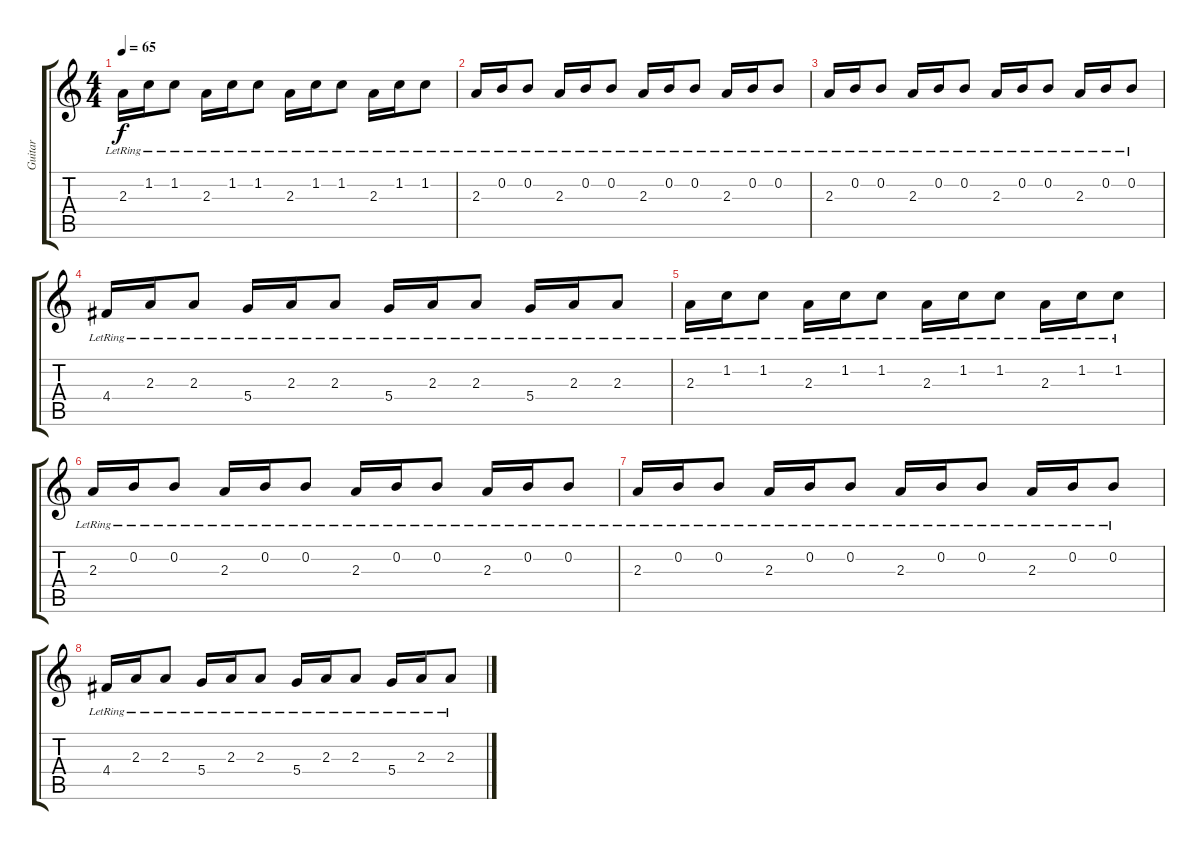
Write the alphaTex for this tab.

\track ("Guitar" "Guitar") {instrument electricguitarclean}
\staff {score tabs}
\tuning (E4 B3 G3 D3 A2 E2) {hide}
\ts (4 4)
\tempo 65
\clef g2
\ks c
2.3{lr}.16{dy f} 1.2{lr}.16 1.2{lr}.8 2.3{lr}.16 1.2{lr}.16 1.2{lr}.8 2.3{lr}.16 1.2{lr}.16 1.2{lr}.8 2.3{lr}.16 1.2{lr}.16 1.2{lr}.8 |
2.3{lr}.16 0.2{lr}.16 0.2{lr}.8 2.3{lr}.16 0.2{lr}.16 0.2{lr}.8 2.3{lr}.16 0.2{lr}.16 0.2{lr}.8 2.3{lr}.16 0.2{lr}.16 0.2{lr}.8 |
2.3{lr}.16 0.2{lr}.16 0.2{lr}.8 2.3{lr}.16 0.2{lr}.16 0.2{lr}.8 2.3{lr}.16 0.2{lr}.16 0.2{lr}.8 2.3{lr}.16 0.2{lr}.16 0.2{lr}.8 |
4.4{lr}.16 2.3{lr}.16 2.3{lr}.8 5.4{lr}.16 2.3{lr}.16 2.3{lr}.8 5.4{lr}.16 2.3{lr}.16 2.3{lr}.8 5.4{lr}.16 2.3{lr}.16 2.3{lr}.8 |
2.3{lr}.16 1.2{lr}.16 1.2{lr}.8 2.3{lr}.16 1.2{lr}.16 1.2{lr}.8 2.3{lr}.16 1.2{lr}.16 1.2{lr}.8 2.3{lr}.16 1.2{lr}.16 1.2{lr}.8 |
2.3{lr}.16 0.2{lr}.16 0.2{lr}.8 2.3{lr}.16 0.2{lr}.16 0.2{lr}.8 2.3{lr}.16 0.2{lr}.16 0.2{lr}.8 2.3{lr}.16 0.2{lr}.16 0.2{lr}.8 |
2.3{lr}.16 0.2{lr}.16 0.2{lr}.8 2.3{lr}.16 0.2{lr}.16 0.2{lr}.8 2.3{lr}.16 0.2{lr}.16 0.2{lr}.8 2.3{lr}.16 0.2{lr}.16 0.2{lr}.8 |
4.4{lr}.16 2.3{lr}.16 2.3{lr}.8 5.4{lr}.16 2.3{lr}.16 2.3{lr}.8 5.4{lr}.16 2.3{lr}.16 2.3{lr}.8 5.4{lr}.16 2.3{lr}.16 2.3{lr}.8
